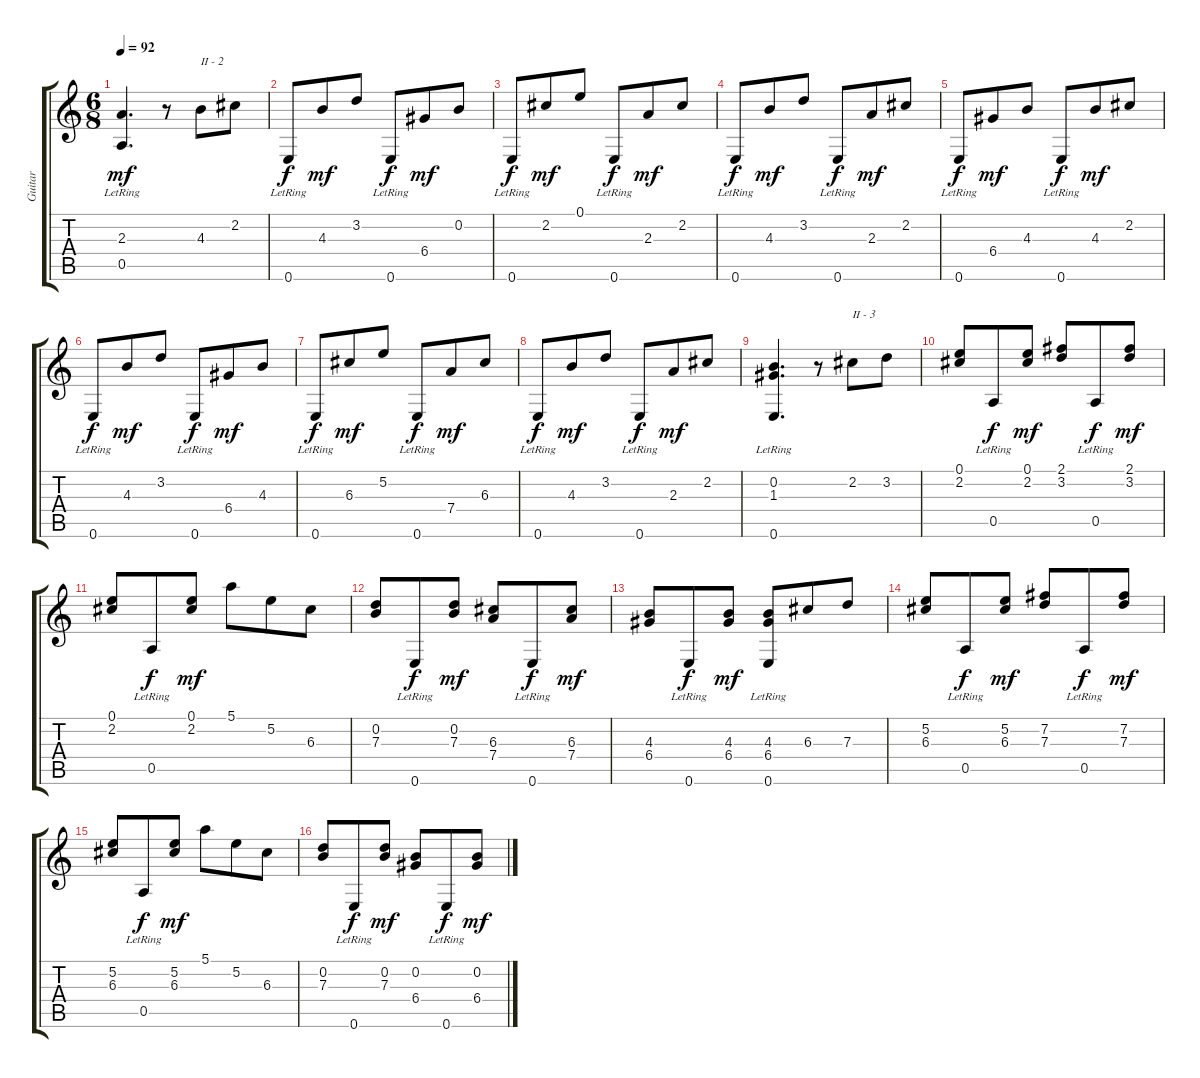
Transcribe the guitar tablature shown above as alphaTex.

\track ("Guitar" "Guitar") {instrument acousticguitarnylon}
\staff {score tabs}
\tuning (E4 B3 G3 D3 A2 E2) {hide}
\ts (6 8)
\tempo 92
\clef g2
\ks c
(2.3 0.5{lr}).4{d dy mf} r.8 4.3.8{txt "II - 2"} 2.2.8 |
0.6{lr}.8{dy f} 4.3.8{dy mf} 3.2.8 0.6{lr}.8{dy f} 6.4.8{dy mf} 0.2.8 |
0.6{lr}.8{dy f} 2.2.8{dy mf} 0.1.8 0.6{lr}.8{dy f} 2.3.8{dy mf} 2.2.8 |
0.6{lr}.8{dy f} 4.3.8{dy mf} 3.2.8 0.6{lr}.8{dy f} 2.3.8{dy mf} 2.2.8 |
0.6{lr}.8{dy f} 6.4.8{dy mf} 4.3.8 0.6{lr}.8{dy f} 4.3.8{dy mf} 2.2.8 |
0.6{lr}.8{dy f} 4.3.8{dy mf} 3.2.8 0.6{lr}.8{dy f} 6.4.8{dy mf} 4.3.8 |
0.6{lr}.8{dy f} 6.3.8{dy mf} 5.2.8 0.6{lr}.8{dy f} 7.4.8{dy mf} 6.3.8 |
0.6{lr}.8{dy f} 4.3.8{dy mf} 3.2.8 0.6{lr}.8{dy f} 2.3.8{dy mf} 2.2.8 |
(0.2 1.3 0.6{lr}).4{d} r.8 2.2.8{txt "II - 3"} 3.2.8 |
(0.1 2.2).8 0.5{lr}.8{dy f} (0.1 2.2).8{dy mf} (2.1 3.2).8 0.5{lr}.8{dy f} (2.1 3.2).8{dy mf} |
(0.1 2.2).8 0.5{lr}.8{dy f} (0.1 2.2).8{dy mf} 5.1.8 5.2.8 6.3.8 |
(0.2 7.3).8 0.6{lr}.8{dy f} (0.2 7.3).8{dy mf} (6.3 7.4).8 0.6{lr}.8{dy f} (6.3 7.4).8{dy mf} |
(4.3 6.4).8 0.6{lr}.8{dy f} (4.3 6.4).8{dy mf} (4.3 6.4 0.6{lr}).8 6.3.8 7.3.8 |
(5.2 6.3).8 0.5{lr}.8{dy f} (5.2 6.3).8{dy mf} (7.2 7.3).8 0.5{lr}.8{dy f} (7.2 7.3).8{dy mf} |
(5.2 6.3).8 0.5{lr}.8{dy f} (5.2 6.3).8{dy mf} 5.1.8 5.2.8 6.3.8 |
(0.2 7.3).8 0.6{lr}.8{dy f} (0.2 7.3).8{dy mf} (0.2 6.4).8 0.6{lr}.8{dy f} (0.2 6.4).8{dy mf}
